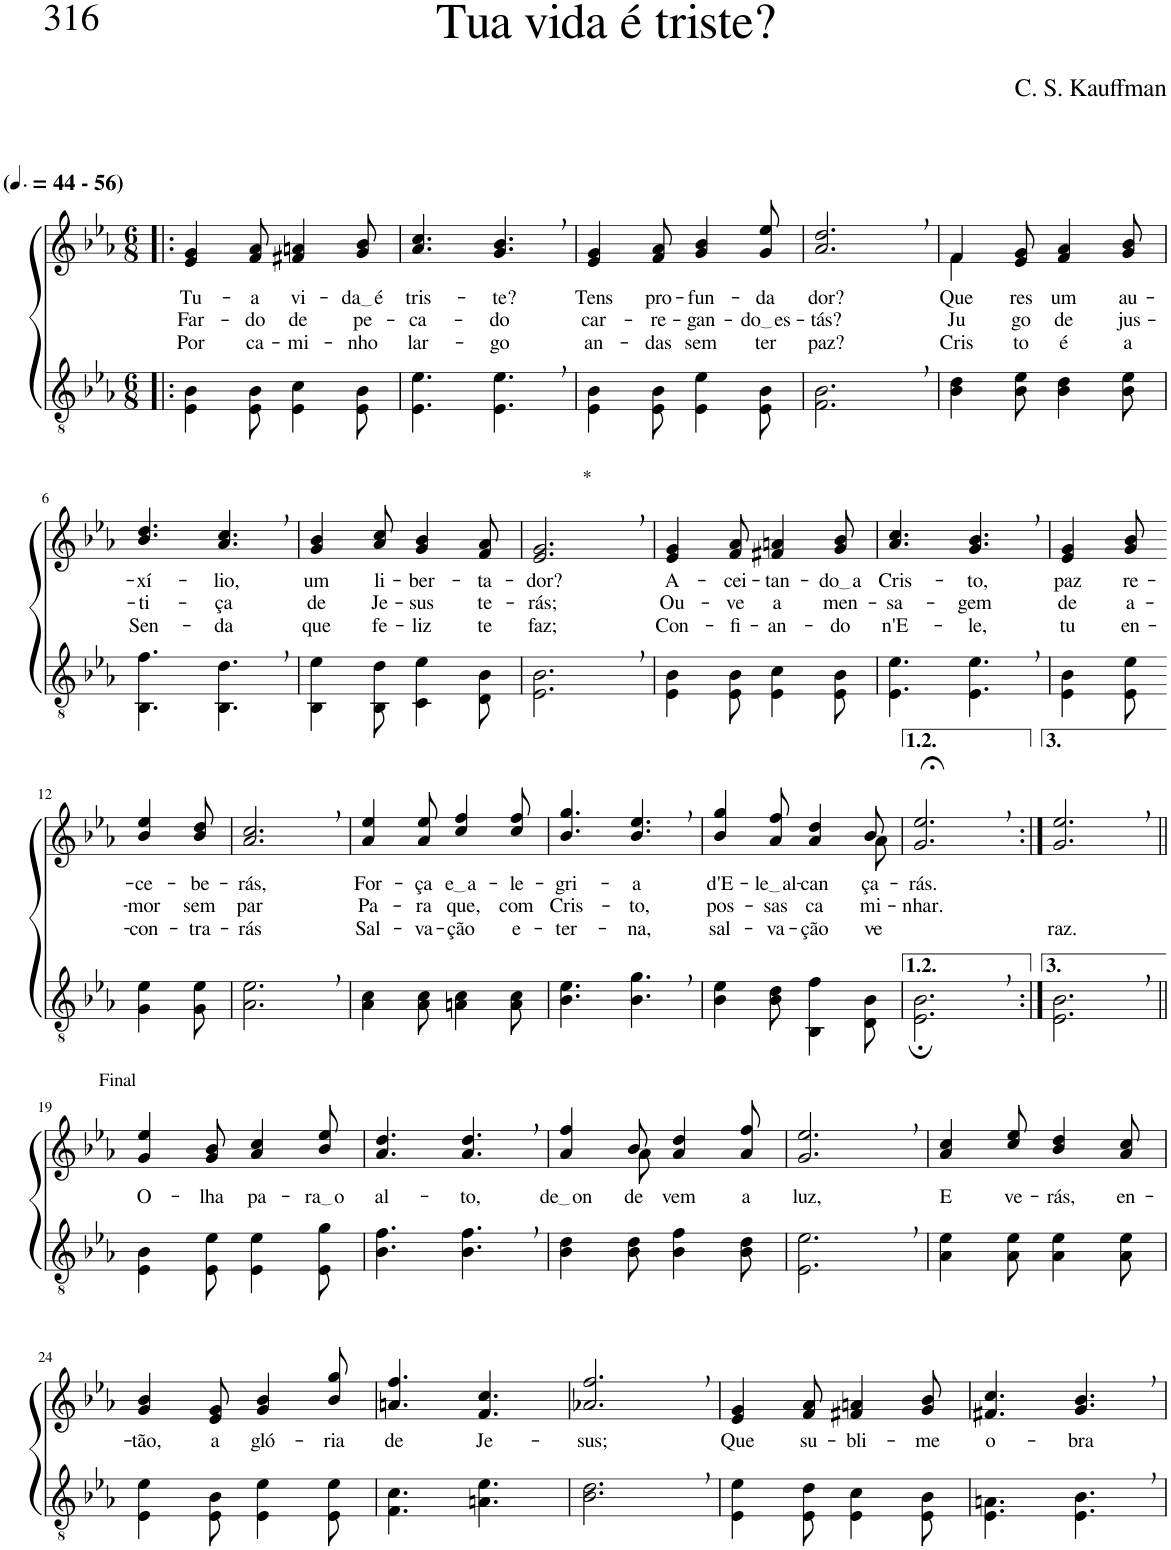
**kern	**kern	**text	**text	**text
*part2	*part1	*part1	*part1	*part1
*staff2	*staff1	*staff1	*staff1	*staff1
*I"Parte III e IV	*I"Parte I e II	*	*	*
*clefGv2	*clefG2	*	*	*
*Trd3c5	*Trd3c5	*	*	*
*k[b-e-a-]	*k[b-e-a-]	*	*	*
*M6/8	*M6/8	*	*	*
*MM66	*MM66	*	*	*
=1!|:	=1!|:	=1!|:	=1!|:	=1!|:
!	!LO:TX:a:B:t=(	!	!	!
!	!LO:TX:a:B:t=- 56)	!	!	!
!	!	!LO:LY:b	!LO:LY:b	!LO:LY:b
4E-\ 4B-\	4e-/ 4g/	Tu-	Far-	Por
!	!	!LO:LY:b	!LO:LY:b	!LO:LY:b
8E-\ 8B-\	8f/ 8a-/	-a	-do	ca-
!	!	!LO:LY:b	!LO:LY:b	!LO:LY:b
4E-\ 4c\	4f#X/ 4an/	vi-	de	-mi-
!	!	!LO:LY:b	!LO:LY:b	!LO:LY:b
8E-\ 8B-\	8g/ 8b-/	da é	pe-	-nho
=2	=2	=2	=2	=2
!	!	!LO:LY:b	!LO:LY:b	!LO:LY:b
4.E-\ 4.e-\	4.a-/ 4.cc/	tris-	-ca-	lar-
!	!	!LO:LY:b	!LO:LY:b	!LO:LY:b
4.E-\, 4.e-\,	4.g/, 4.b-/,	-te?	-do	-go
=3	=3	=3	=3	=3
!	!	!LO:LY:b	!LO:LY:b	!LO:LY:b
4E-\ 4B-\	4e-/ 4g/	Tens	car-	an-
!	!	!LO:LY:b	!LO:LY:b	!LO:LY:b
8E-\ 8B-\	8f/ 8a-/	pro-	-re-	-das
!	!	!LO:LY:b	!LO:LY:b	!LO:LY:b
4E-\ 4e-\	4g/ 4b-/	-fun-	-gan-	sem
!	!	!LO:LY:b	!LO:LY:b	!LO:LY:b
8E-\ 8B-\	8g/ 8ee-/	-da	do es	ter
=4	=4	=4	=4	=4
!	!	!LO:LY:b	!LO:LY:b	!LO:LY:b
2.F\, 2.B-\,	2.a-/, 2.dd/,	dor?	-tás?	paz?
=5	=5	=5	=5	=5
*	*^	*	*	*
!	!	!	!LO:LY:b	!LO:LY:b	!LO:LY:b
4B-\ 4d\	4f/	4f\	Que-	Ju-	Cris-
!	!	!	!LO:LY:b	!LO:LY:b	!LO:LY:b
8B-\ 8e-\	8e-/ 8g/	2ryy	-res	-go	-to
!	!	!	!LO:LY:b	!LO:LY:b	!LO:LY:b
4B-\ 4d\	4f/ 4a-/	.	um	de	é
!	!	!	!LO:LY:b	!LO:LY:b	!LO:LY:b
8B-\ 8e-\	8g/ 8b-/	.	au-	jus-	a
*	*v	*v	*	*	*
!!LO:LB:g=z
=6	=6	=6	=6	=6
!	!	!LO:LY:b	!LO:LY:b	!LO:LY:b
4.BB-\ 4.f\	4.b-/ 4.dd/	-xí-	-ti-	Sen-
!	!	!LO:LY:b	!LO:LY:b	!LO:LY:b
4.BB-\, 4.d\,	4.a-/, 4.cc/,	-lio,	-ça	-da
=7	=7	=7	=7	=7
!	!	!LO:LY:b	!LO:LY:b	!LO:LY:b
4BB-\ 4e-\	4g/ 4b-/	um	de	que
!	!	!LO:LY:b	!LO:LY:b	!LO:LY:b
8BB-\ 8d\	8a-/ 8cc/	li-	Je-	fe-
!	!	!LO:LY:b	!LO:LY:b	!LO:LY:b
4C\ 4e-\	4g/ 4b-/	-ber-	-sus	-liz
!	!	!LO:LY:b	!LO:LY:b	!LO:LY:b
8D\ 8B-\	8f/ 8a-/	-ta-	te-	te
=8	=8	=8	=8	=8
!	!LO:TX:a:t=*	!	!	!
!	!	!LO:LY:b	!LO:LY:b	!LO:LY:b
2.E-\, 2.B-\,	2.e-/, 2.g/,	-dor?	-rás;	faz;
=9	=9	=9	=9	=9
!	!	!LO:LY:b	!LO:LY:b	!LO:LY:b
4E-\ 4B-\	4e-/ 4g/	A-	Ou-	Con-
!	!	!LO:LY:b	!LO:LY:b	!LO:LY:b
8E-\ 8B-\	8f/ 8a-/	-cei-	-ve	-fi-
!	!	!LO:LY:b	!LO:LY:b	!LO:LY:b
4E-\ 4c\	4f#X/ 4an/	-tan-	a	-an-
!	!	!LO:LY:b	!LO:LY:b	!LO:LY:b
8E-\ 8B-\	8g/ 8b-/	do a	men-	-do
=10	=10	=10	=10	=10
!	!	!LO:LY:b	!LO:LY:b	!LO:LY:b
4.E-\ 4.e-\	4.a-/ 4.cc/	Cris-	-sa-	n'E-
!	!	!LO:LY:b	!LO:LY:b	!LO:LY:b
4.E-\, 4.e-\,	4.g/, 4.b-/,	-to,	-gem	-le,
=11	=11	=11	=11	=11
!	!	!LO:LY:b	!LO:LY:b	!LO:LY:b
4E-\ 4B-\	4e-/ 4g/	paz	de	tu
!	!	!LO:LY:b	!LO:LY:b	!LO:LY:b
8E-\ 8e-\	8g/ 8b-/	re-	a-	en-
!!LO:LB:g=z
=12-	=12-	=12-	=12-	=12-
!	!	!LO:LY:b	!LO:LY:b	!LO:LY:b
4G\ 4e-\	4b-/ 4ee-/	-ce-	-mor	-con-
!	!	!LO:LY:b	!LO:LY:b	!LO:LY:b
8G\ 8e-\	8b-/ 8dd/	-be-	sem	-tra-
=13	=13	=13	=13	=13
!	!	!LO:LY:b	!LO:LY:b	!LO:LY:b
2.A-\, 2.e-\,	2.a-/, 2.cc/,	-rás,	par	-rás
=14	=14	=14	=14	=14
!	!	!LO:LY:b	!LO:LY:b	!LO:LY:b
4A-\ 4c\	4a-/ 4ee-/	For-	Pa-	Sal-
!	!	!LO:LY:b	!LO:LY:b	!LO:LY:b
8A-\ 8c\	8a-/ 8ee-/	-ça	-ra	-va-
!	!	!LO:LY:b	!LO:LY:b	!LO:LY:b
4An\ 4c\	4cc/ 4ff/	e a	que,	-ção
!	!	!LO:LY:b	!LO:LY:b	!LO:LY:b
8A\ 8c\	8cc/ 8ff/	-le-	com	e-
=15	=15	=15	=15	=15
!	!	!LO:LY:b	!LO:LY:b	!LO:LY:b
4.B-\ 4.e-\	4.b-/ 4.gg/	-gri-	Cris-	-ter-
!	!	!LO:LY:b	!LO:LY:b	!LO:LY:b
4.B-\, 4.g\,	4.b-/, 4.ee-/,	-a	-to,	-na,
=16	=16	=16	=16	=16
!	!	!LO:LY:b	!LO:LY:b	!LO:LY:b
*	*^	*	*	*
4B-\ 4e-\	4b-/ 4gg/	8ryy	d'E-	pos-	sal-
!	!	!	!LO:LY:b	!LO:LY:b	!LO:LY:b
*	*v	*v	*	*	*
8B-\ 8d\	8a-/ 8ff/	le al	-sas	-va-
!	!	!LO:LY:b	!LO:LY:b	!LO:LY:b
4BB-\ 4f\	4a-/ 4dd/	-can-	ca-	-ção
*	*^	*	*	*
!	!	!	!LO:LY:b	!LO:LY:b	!LO:LY:b
8D\ 8B-\	8b-/	8a-\	-ça-	-mi-	ve-
=17	=17	=17	=17	=17	=17
!	!	!	!LO:LY:b	!LO:LY:b	!
*	*v	*v	*	*	*
2.E-\;, 2.B-\;,	2.g/;<, 2.ee-/;<,	-rás.	-nhar.	.
=18:|!	=18:|!	=18:|!	=18:|!	=18:|!
!	!	!	!	!LO:LY:b
2.E-\, 2.B-\,	2.g/, 2.ee-/,	.	.	-raz.
!!LO:LB:g=z
=19||	=19||	=19||	=19||	=19||
!	!LO:TX:a:t=Final	!	!	!
!	!	!LO:LY:b	!	!
4E-\ 4B-\	4g/ 4ee-/	O-	.	.
!	!	!LO:LY:b	!	!
8E-\ 8e-\	8g/ 8b-/	-lha	.	.
!	!	!LO:LY:b	!	!
4E-\ 4e-\	4a-/ 4cc/	pa-	.	.
!	!	!LO:LY:b	!	!
8E-\ 8g\	8b-/ 8ee-/	ra o	.	.
=20	=20	=20	=20	=20
!	!	!LO:LY:b	!	!
4.B-\ 4.f\	4.a-/ 4.dd/	al-	.	.
!	!	!LO:LY:b	!	!
4.B-\, 4.f\,	4.a-/, 4.dd/,	-to,	.	.
=21	=21	=21	=21	=21
!	!	!LO:LY:b	!	!
*	*^	*	*	*
4B-\ 4d\	4a-/ 4ff/	4ryy	de on	.	.
!	!	!	!LO:LY:b	!	!
8B-\ 8d\	8b-/	8a-\	-de	.	.
!	!	!	!LO:LY:b	!	!
4B-\ 4f\	4a-/ 4dd/	4.ryy	vem	.	.
!	!	!	!LO:LY:b	!	!
8B-\ 8d\	8a-/ 8ff/	.	a	.	.
*	*v	*v	*	*	*
=22	=22	=22	=22	=22
!	!	!LO:LY:b	!	!
2.E-\, 2.e-\,	2.g/, 2.ee-/,	luz,	.	.
=23	=23	=23	=23	=23
!	!	!LO:LY:b	!	!
4A-\ 4e-\	4a-/ 4cc/	E	.	.
!	!	!LO:LY:b	!	!
8A-\ 8e-\	8cc/ 8ee-/	ve-	.	.
!	!	!LO:LY:b	!	!
4A-\ 4e-\	4b-/ 4dd/	-rás,	.	.
!	!	!LO:LY:b	!	!
8A-\ 8e-\	8a-/ 8cc/	en-	.	.
!!LO:LB:g=z
=24	=24	=24	=24	=24
!	!	!LO:LY:b	!	!
4E-\ 4e-\	4g/ 4b-/	-tão,	.	.
!	!	!LO:LY:b	!	!
8E-\ 8B-\	8e-/ 8g/	a	.	.
!	!	!LO:LY:b	!	!
4E-\ 4e-\	4g/ 4b-/	gló-	.	.
!	!	!LO:LY:b	!	!
8E-\ 8e-\	8b-/ 8gg/	-ria	.	.
=25	=25	=25	=25	=25
!	!	!LO:LY:b	!	!
4.F\ 4.c\	4.an/ 4.ff/	de	.	.
!	!	!LO:LY:b	!	!
4.An\ 4.e-\	4.f/ 4.cc/	Je-	.	.
=26	=26	=26	=26	=26
!	!	!LO:LY:b	!	!
2.B-\, 2.d\,	2.a-X/, 2.ff/,	-sus;	.	.
=27	=27	=27	=27	=27
!	!	!LO:LY:b	!	!
4E-\ 4e-\	4e-/ 4g/	Que	.	.
!	!	!LO:LY:b	!	!
8E-\ 8d\	8f/ 8a-/	su-	.	.
!	!	!LO:LY:b	!	!
4E-\ 4c\	4f#X/ 4an/	-bli-	.	.
!	!	!LO:LY:b	!	!
8E-\ 8B-\	8g/ 8b-/	-me	.	.
=28	=28	=28	=28	=28
!	!	!LO:LY:b	!	!
4.E-\ 4.An\	4.f#X/ 4.cc/	o-	.	.
!	!	!LO:LY:b	!	!
4.E-\, 4.B-\,	4.g/, 4.b-/,	-bra	.	.
=	=	=	=	=
*-	*-	*-	*-	*-
